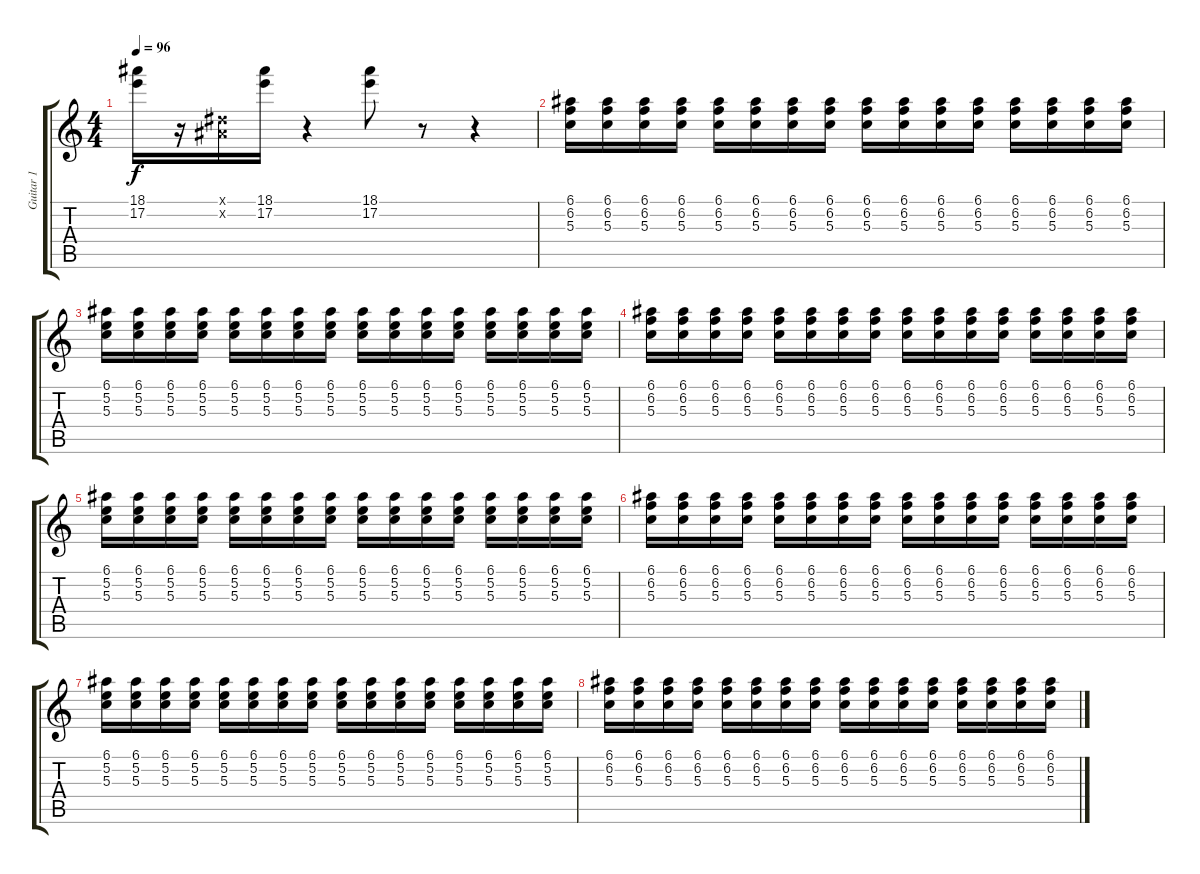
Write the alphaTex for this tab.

\track ("Guitar 1" "Guitar 1") {instrument electricguitarclean}
\staff {score tabs}
\tuning (E4 B3 G3 D3 A2 E2) {hide}
\ts (4 4)
\tempo 96
\clef g2
\ks c
(18.1 17.2).16{dy f} r.16 (-1.1{x} -1.2{x}).16 (18.1 17.2).16 r.4 (18.1 17.2).8 r.8 r.4 |
(6.1 6.2 5.3).16 (6.1 6.2 5.3).16 (6.1 6.2 5.3).16 (6.1 6.2 5.3).16 (6.1 6.2 5.3).16 (6.1 6.2 5.3).16 (6.1 6.2 5.3).16 (6.1 6.2 5.3).16 (6.1 6.2 5.3).16 (6.1 6.2 5.3).16 (6.1 6.2 5.3).16 (6.1 6.2 5.3).16 (6.1 6.2 5.3).16 (6.1 6.2 5.3).16 (6.1 6.2 5.3).16 (6.1 6.2 5.3).16 |
(6.1 5.2 5.3).16 (6.1 5.2 5.3).16 (6.1 5.2 5.3).16 (6.1 5.2 5.3).16 (6.1 5.2 5.3).16 (6.1 5.2 5.3).16 (6.1 5.2 5.3).16 (6.1 5.2 5.3).16 (6.1 5.2 5.3).16 (6.1 5.2 5.3).16 (6.1 5.2 5.3).16 (6.1 5.2 5.3).16 (6.1 5.2 5.3).16 (6.1 5.2 5.3).16 (6.1 5.2 5.3).16 (6.1 5.2 5.3).16 |
(6.1 6.2 5.3).16 (6.1 6.2 5.3).16 (6.1 6.2 5.3).16 (6.1 6.2 5.3).16 (6.1 6.2 5.3).16 (6.1 6.2 5.3).16 (6.1 6.2 5.3).16 (6.1 6.2 5.3).16 (6.1 6.2 5.3).16 (6.1 6.2 5.3).16 (6.1 6.2 5.3).16 (6.1 6.2 5.3).16 (6.1 6.2 5.3).16 (6.1 6.2 5.3).16 (6.1 6.2 5.3).16 (6.1 6.2 5.3).16 |
(6.1 5.2 5.3).16 (6.1 5.2 5.3).16 (6.1 5.2 5.3).16 (6.1 5.2 5.3).16 (6.1 5.2 5.3).16 (6.1 5.2 5.3).16 (6.1 5.2 5.3).16 (6.1 5.2 5.3).16 (6.1 5.2 5.3).16 (6.1 5.2 5.3).16 (6.1 5.2 5.3).16 (6.1 5.2 5.3).16 (6.1 5.2 5.3).16 (6.1 5.2 5.3).16 (6.1 5.2 5.3).16 (6.1 5.2 5.3).16 |
(6.1 6.2 5.3).16 (6.1 6.2 5.3).16 (6.1 6.2 5.3).16 (6.1 6.2 5.3).16 (6.1 6.2 5.3).16 (6.1 6.2 5.3).16 (6.1 6.2 5.3).16 (6.1 6.2 5.3).16 (6.1 6.2 5.3).16 (6.1 6.2 5.3).16 (6.1 6.2 5.3).16 (6.1 6.2 5.3).16 (6.1 6.2 5.3).16 (6.1 6.2 5.3).16 (6.1 6.2 5.3).16 (6.1 6.2 5.3).16 |
(6.1 5.2 5.3).16 (6.1 5.2 5.3).16 (6.1 5.2 5.3).16 (6.1 5.2 5.3).16 (6.1 5.2 5.3).16 (6.1 5.2 5.3).16 (6.1 5.2 5.3).16 (6.1 5.2 5.3).16 (6.1 5.2 5.3).16 (6.1 5.2 5.3).16 (6.1 5.2 5.3).16 (6.1 5.2 5.3).16 (6.1 5.2 5.3).16 (6.1 5.2 5.3).16 (6.1 5.2 5.3).16 (6.1 5.2 5.3).16 |
(6.1 6.2 5.3).16 (6.1 6.2 5.3).16 (6.1 6.2 5.3).16 (6.1 6.2 5.3).16 (6.1 6.2 5.3).16 (6.1 6.2 5.3).16 (6.1 6.2 5.3).16 (6.1 6.2 5.3).16 (6.1 6.2 5.3).16 (6.1 6.2 5.3).16 (6.1 6.2 5.3).16 (6.1 6.2 5.3).16 (6.1 6.2 5.3).16 (6.1 6.2 5.3).16 (6.1 6.2 5.3).16 (6.1 6.2 5.3).16
